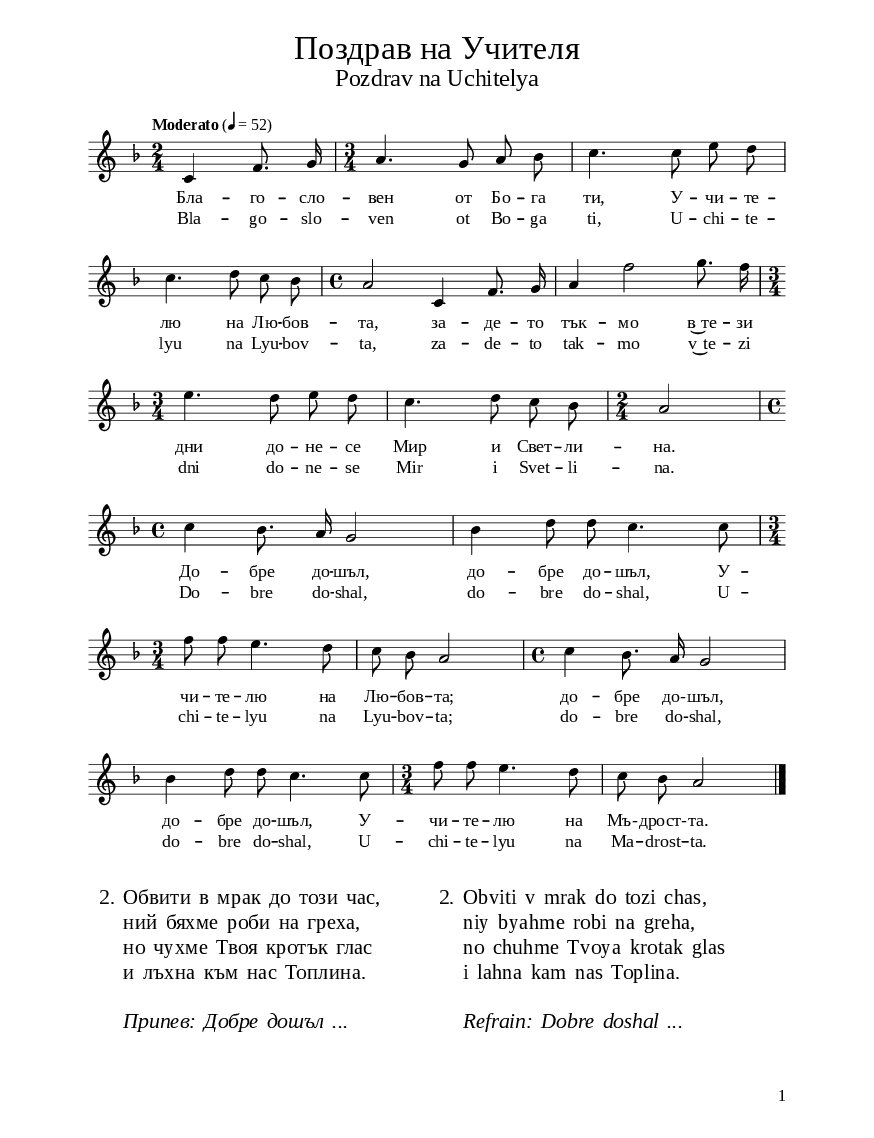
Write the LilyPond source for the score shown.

\version "2.24.1"

% include paper part and global functions
\include "include/globals.ily"

\bookpart {
    \label #'ref044
  \tocItem \markup "Поздрав на Учителя – Pozdrav na Uchitelya"
  \include "include/bookpart-paper.ily"
  \score {
    \include "include/score-layout.ily"

    \new Voice \absolute  {
      \clef treble
      \key f \major
      \time 2/4
      \tempoFunc "Moderato" 4 "52"
      \autoBeamOff


      c'4 f'8. g'16 | \time 3/4 a'4. g'8 a' bes' | c''4. c''8 e'' d'' | \break

      c''4. d''8 c'' bes'  | \time 4/4  a'2 c'4 f'8. g'16 | a'4 f''2 g''8. f''16  | \break

      \time 3/4  e''4. d''8 e'' d'' | c''4. d''8 c'' bes'  | \time 2/4 a'2 | \break  \time 4/4  c''4   bes'8. a'16 g'2|

      bes'4  d''8 d'' c''4. c''8  | \break

      \time 3/4  f''8 f'' e''4.  d''8 | c'' bes' a'2 | \time 4/4 c''4  bes'8. a'16 g'2 \break |

      bes'4 d''8 d'' c''4. c''8 \time 3/4  f''8 f'' e''4. d''8 | c'' bes' a'2 \bar "|."

    }

    \addlyrics {
      Бла -- го -- сло -- вен от Бо -- га ти, У -- чи -- те --
      лю на Лю -- бов -- та, за -- де -- то тък -- мо
      в~те -- зи дни до -- не -- се Мир и Свет -- ли -- на.
      До -- бре до -- шъл, до -- бре до -- шъл,
      У -- чи -- те -- лю на Лю -- бов -- та; до --
      бре "до-" -- шъл, до -- бре до -- шъл, У -- чи --
      те -- лю на "Мъ-" -- "дрост-" -- та.
    }

    \addlyrics {
      Bla -- go -- slo -- ven ot Bo -- ga ti, U -- chi -- te --
      lyu na Lyu -- bov -- ta, za -- de -- to tak -- mo
      v~te -- zi dni do -- ne -- se Mir i Svet -- li -- na.
      Do -- bre do -- shal, do -- bre do -- shal,
      U -- chi -- te -- lyu na Lyu -- bov -- ta; do --
      bre do -- shal, do -- bre do -- shal, U -- chi --
      te -- lyu na Ma -- drost -- ta.
    }

    \header {
      title = \titleFunc "Поздрав на Учителя" "Pozdrav na Uchitelya"
    }

    \midi{}

  } % score

  \markup \fontsize #bgCoupletFontSize {
    \hspace #1
    \override #`(baseline-skip . ,bgCoupletBaselineSkip)
    \column {
      \line { 2. Обвити в мрак до този час, }
      \line { "   " ний бяхме роби на греха, }

      \line { "   " но чухме Твоя кротък глас }

      \line { "   " и лъхна към нас Топлина. }
      \line { "   " }

      \line { "   " \italic{Припев: Добре дошъл ...} }
    }

    \hspace #5
    \override #`(baseline-skip . ,bgCoupletBaselineSkip)
    \column {
      \line { 2. Obviti v mrak do tozi chas, }
      \line { "   " niy byahme robi na greha, }

      \line { "   " no chuhme Tvoya krotak glas }

      \line { "   " i lahna kam nas Toplina. }
      \line { "   " }

      \line { "   " \italic{Refrain: Dobre doshal ...} }
    } %column
  } % markup
  \pageBreak

  \markup \fontsize #bgCoupletFontSize {
    \hspace #1
    \override #`(baseline-skip . ,bgCoupletBaselineSkip)
    \column {
      \line { 3. Учителю Благословен, }

      \line { "   " Ти ни сърцата обнови, }

      \line { "   " запали Огън в нас свещен }

      \line { "   " и сладки думи оживи. }

      \line { "   " }

      \line { "   " \italic{Припев: Добре дошъл ...} }
      \line { "   " }

      \line { 4. Учителю, наш скъпи гост, }

      \line { "   " привет от нас Ти приеми; }

      \line { "   " със радост ний готови сме }

      \line { "   " да жертваме живота свой. }
    }

    \hspace #5
    \override #`(baseline-skip . ,bgCoupletBaselineSkip)
    \column {
      \line { 3. Uchitelyu Blagosloven, }

      \line { "   " Ti ni sartsata obnovi, }

      \line { "   " zapali Ogan v nas sveshten }

      \line { "   " i sladki dumi ozhivi. }

      \line { "   " }

      \line { "   " \italic{Refrain: Dobre doshal ...} }
      \line { "   " }

      \line { 4. Uchitelyu, nash skapi gost, }

      \line { "   " privet ot nas Ti priemi; }

      \line { "   " sas radost niy gotovi sme }

      \line { "   " da zhertvame zhivota svoy. }
    } %column
  } % markup

  \markup \empty-three

  % include foreign translation(s) of the song
  \version "2.24.1"

\markup \fill-line { \fontsize #deTitleFontSize "Gruß an den Meister" }
\markup \null
\markup \null
\markup \fontsize #deCoupletFontSize {
  \hspace #10
  \override #`(baseline-skip . ,deCoupletBaselineSkip)

  \column {

    \line { 1. Gesegnet bist du von Gott, }

    \line { "   " oh Meister der Liebe, }

    \line { "   " denn gerade in diesen Tagen}

    \line { "   " hast du Frieden und Licht gebracht.}
    \line { "   " }

    \line { "   " \italic { Refrain:}  }

    \line { "   " Sei willkommen, sei willkommen,}

    \line { "   " Meister der Liebe; }

    \line { "   " sei willkommen, sei willkommen, }

    \line { "   " Meister der Weisheit!}
    \line { "   " }

    \line { 2. Bis zu dieser Stunde von Dunkelheit eingehüllt, }

    \line { "   " waren wir Sklaven der Sünde,}

    \line { "   " aber wir haben deine sanfte Stimme gehört, }

    \line { "   " und Wärme hauchte uns an.}
    \line { "   " }

    \line { "   " \italic { Refrain ...}  }
    \line { "   " }

    \line { 3. Gesegneter Meister,}

    \line { "   " du hast unsere Herzen erneuert, }

    \line { "   " du hast in uns ein heiliges Feuer entfacht}

    \line { "   " und die süßen Worte zum Leben erweckt.}
    \line { "   " }

    \line { "   " \italic { Refrain ...}  }
    \line { "   " }


    \line { 4. Meister, unser geschätzter Gast, }

    \line { "   " empfange unseren Gruß; }

    \line { "   " mit Freude sind wir bereit, }

    \line { "   " unser Leben zu opfern.}


  }
}


} % bookpart
